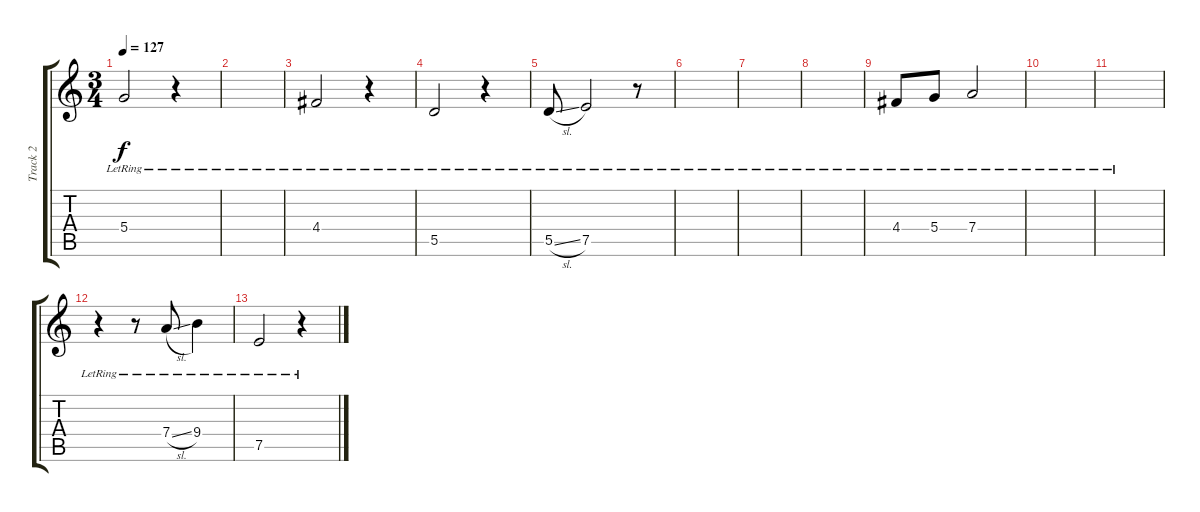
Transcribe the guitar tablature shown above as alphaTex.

\track ("Track 2" "Track 2") {instrument acousticguitarsteel}
\staff {score tabs}
\tuning (E4 B3 G3 D3 A2 E2) {hide}
\ts (3 4)
\tempo 127
\clef g2
\ks c
5.4{lr}.2{dy f} r.4 |
|
4.4{lr}.2 r.4 |
5.5{lr}.2 r.4 |
5.5{sl lr}.8 7.5{lr}.2 r.8 |
|
|
|
4.4{lr}.8 5.4{lr}.8 7.4{lr}.2 |
|
|
r.4 r.8 7.4{sl lr}.8 9.4{lr}.4 |
7.5{lr}.2 r.4
